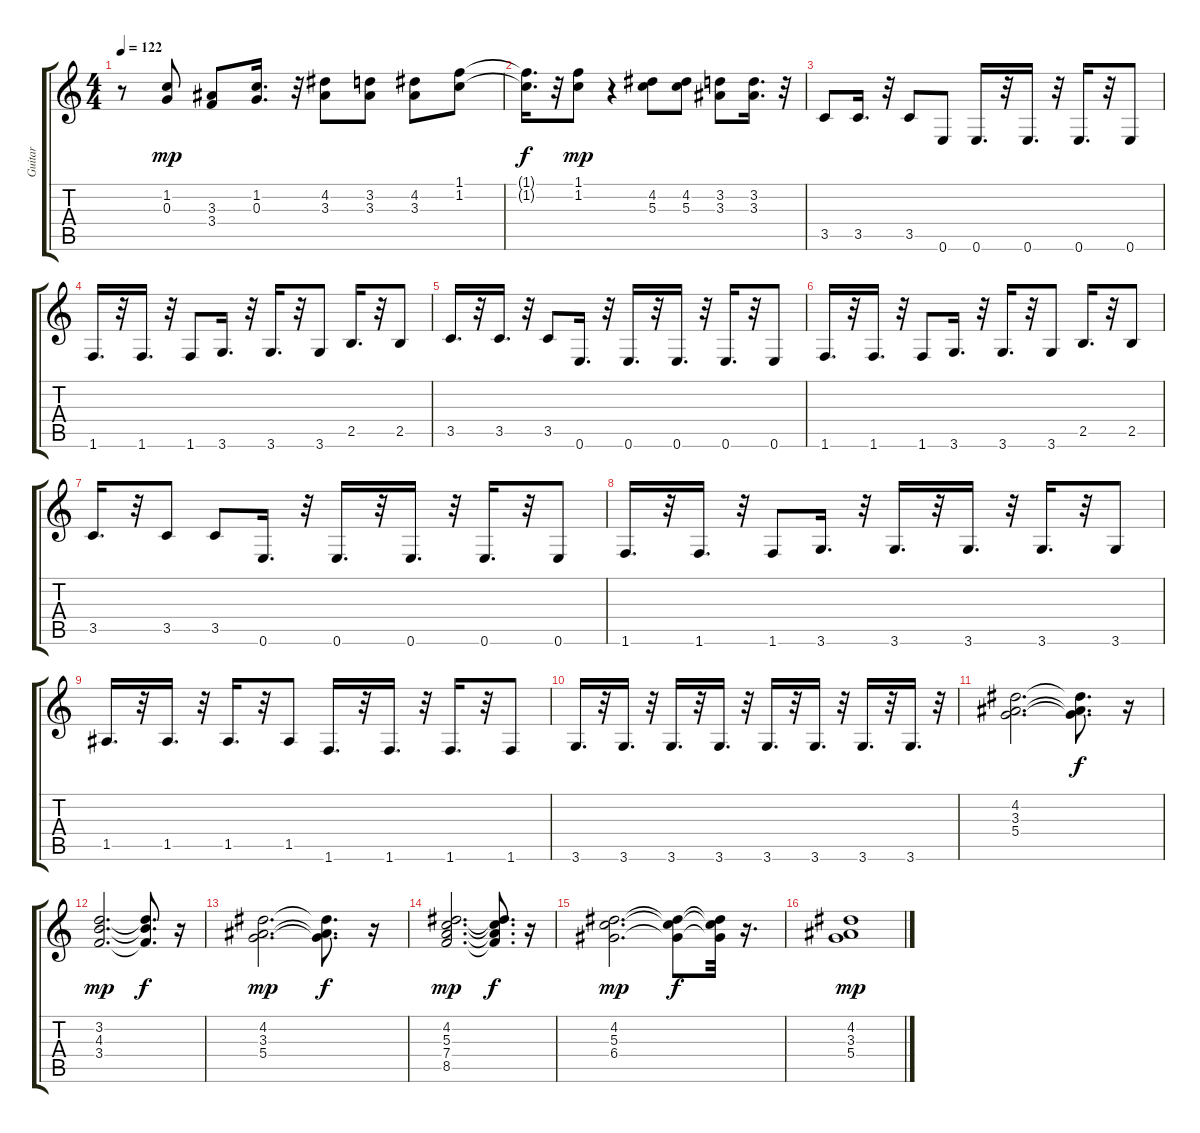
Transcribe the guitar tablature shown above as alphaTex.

\track ("Guitar" "Guitar") {instrument electricguitarclean}
\staff {score tabs}
\tuning (E4 B3 G3 D3 A2 E2) {hide}
\ts (4 4)
\tempo 122
\clef g2
\ks c
r.8{dy mp} (1.2 0.3).8 (3.3 3.4).8 (1.2 0.3).16{d} r.32 (4.2 3.3).8 (3.2 3.3).8 (4.2 3.3).8 (1.1 1.2).8 |
(1.1{t} 1.2{t}).16{d dy f} r.32 (1.1 1.2).8{dy mp} r.4 (4.2 5.3).8 (4.2 5.3).8 (3.2 3.3).8 (3.2 3.3).16{d} r.32 |
3.5.8 3.5.16{d} r.32 3.5.8 0.6.8 0.6.16{d} r.32 0.6.16{d} r.32 0.6.16{d} r.32 0.6.8 |
1.6.16{d} r.32 1.6.16{d} r.32 1.6.8 3.6.16{d} r.32 3.6.16{d} r.32 3.6.8 2.5.16{d} r.32 2.5.8 |
3.5.16{d} r.32 3.5.16{d} r.32 3.5.8 0.6.16{d} r.32 0.6.16{d} r.32 0.6.16{d} r.32 0.6.16{d} r.32 0.6.8 |
1.6.16{d} r.32 1.6.16{d} r.32 1.6.8 3.6.16{d} r.32 3.6.16{d} r.32 3.6.8 2.5.16{d} r.32 2.5.8 |
3.5.16{d} r.32 3.5.8 3.5.8 0.6.16{d} r.32 0.6.16{d} r.32 0.6.16{d} r.32 0.6.16{d} r.32 0.6.8 |
1.6.16{d} r.32 1.6.16{d} r.32 1.6.8 3.6.16{d} r.32 3.6.16{d} r.32 3.6.16{d} r.32 3.6.16{d} r.32 3.6.8 |
1.5.16{d} r.32 1.5.16{d} r.32 1.5.16{d} r.32 1.5.8 1.6.16{d} r.32 1.6.16{d} r.32 1.6.16{d} r.32 1.6.8 |
3.6.16{d} r.32 3.6.16{d} r.32 3.6.16{d} r.32 3.6.16{d} r.32 3.6.16{d} r.32 3.6.16{d} r.32 3.6.16{d} r.32 3.6.16{d} r.32 |
(4.2 3.3 5.4).2{d} (4.2{t} 3.3{t} 5.4{t}).8{d dy f} r.16 |
(3.2 4.3 3.4).2{d dy mp} (3.2{t} 4.3{t} 3.4{t}).8{d dy f} r.16 |
(4.2 3.3 5.4).2{d dy mp} (4.2{t} 3.3{t} 5.4{t}).8{d dy f} r.16 |
(4.2 5.3 7.4 8.5).2{d dy mp} (4.2{t} 5.3{t} 7.4{t} 8.5{t}).8{d dy f} r.16 |
(4.2 5.3 6.4).2{d dy mp} (4.2{t} 5.3{t} 6.4{t}).8{dy f} (4.2{t} 5.3{t} 6.4{t}).32 r.16{d} |
(4.2 3.3 5.4).1{dy mp}
